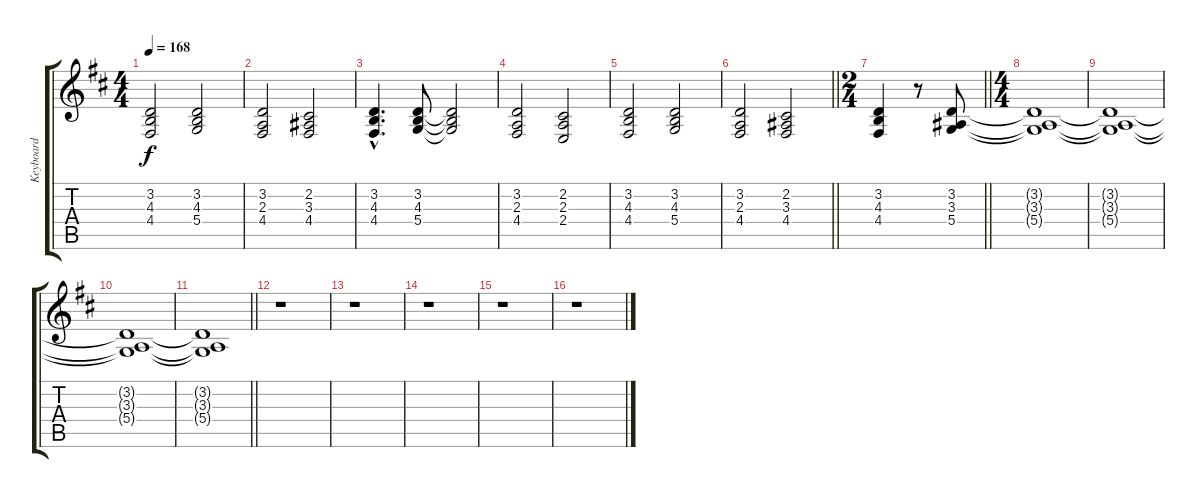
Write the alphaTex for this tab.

\track ("Keyboard" "Keyboard") {instrument drawbarorgan}
\staff {score tabs}
\tuning (E4 B3 G3 D3 A2 E2) {hide}
\ts (4 4)
\tempo 168
\clef g2
\ks d
(3.2 4.3 4.4).2{dy f} (3.2 4.3 5.4).2 |
(3.2 2.3 4.4).2 (2.2 3.3 4.4).2 |
(3.2{hac} 4.3{hac} 4.4{hac}).4{d} (3.2 4.3 5.4).8 (3.2{t} 4.3{t} 5.4{t}).2 |
(3.2 2.3 4.4).2 (2.2 2.3 2.4).2 |
(3.2 4.3 4.4).2 (3.2 4.3 5.4).2 |
\barLineRight lightlight
(3.2 2.3 4.4).2 (2.2 3.3 4.4).2 |
\ts (2 4)
\barLineRight lightlight
(3.2 4.3 4.4).4 r.8 (3.2 3.3 5.4).8 |
\ts (4 4)
(3.2{t} 3.3{t} 5.4{t}).1 |
(3.2{t} 3.3{t} 5.4{t}).1 |
(3.2{t} 3.3{t} 5.4{t}).1 |
\barLineRight lightlight
(3.2{t} 3.3{t} 5.4{t}).1 |
r.1 |
r.1 |
r.1 |
r.1 |
r.1
